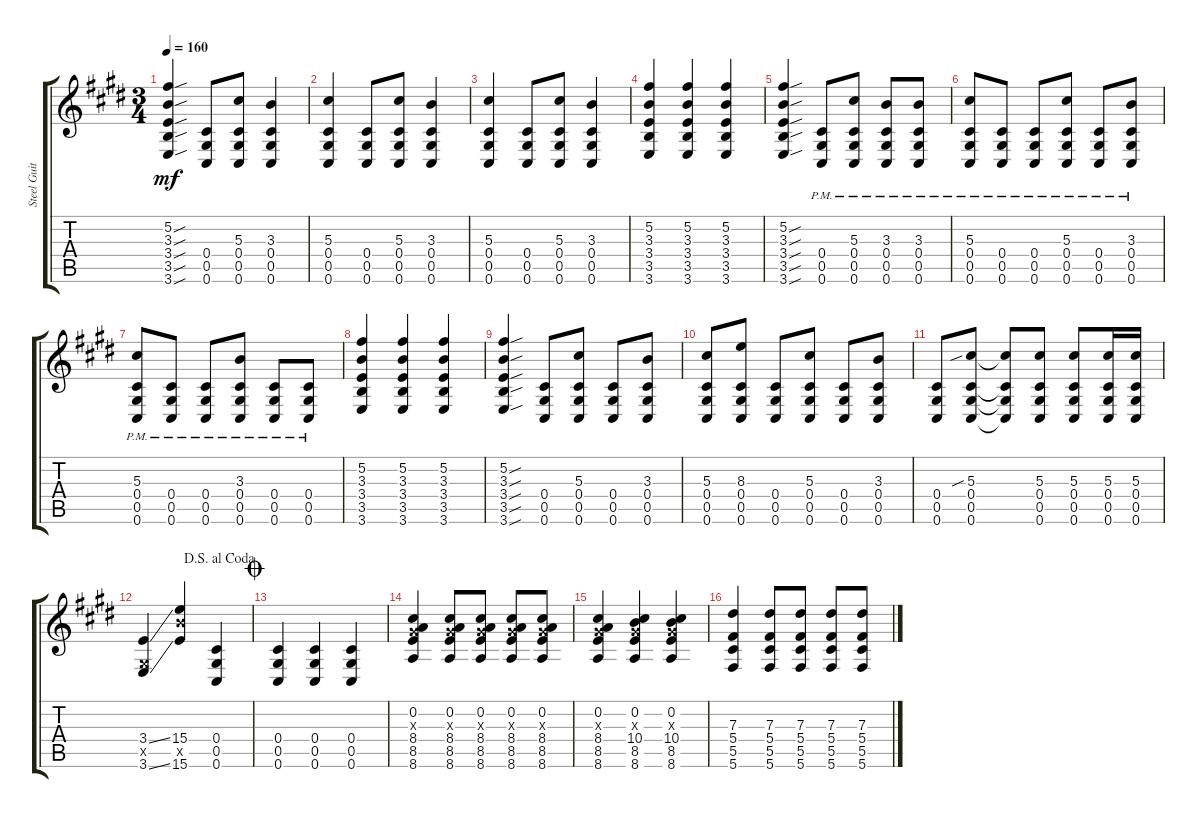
\track ("Steel Guitar" "Steel Guit") {instrument acousticguitarsteel}
\staff {score tabs}
\tuning (E4 Db4 Ab3 Db3 Ab2 Db2) {hide}
\ts (3 4)
\tempo 160
\clef g2
\ks c#minor
(5.2{sou} 3.3{sou} 3.4{sou} 3.5{sou} 3.6{sou}).4{dy mf} (0.4 0.5 0.6).8 (5.3 0.4 0.5 0.6).8 (3.3 0.4 0.5 0.6).4 |
(5.3 0.4 0.5 0.6).4 (0.4 0.5 0.6).8 (5.3 0.4 0.5 0.6).8 (3.3 0.4 0.5 0.6).4 |
(5.3 0.4 0.5 0.6).4 (0.4 0.5 0.6).8 (5.3 0.4 0.5 0.6).8 (3.3 0.4 0.5 0.6).4 |
(5.2 3.3 3.4 3.5 3.6).4 (5.2 3.3 3.4 3.5 3.6).4 (5.2 3.3 3.4 3.5 3.6).4 |
(5.2{sou} 3.3{sou} 3.4{sou} 3.5{sou} 3.6{sou}).4 (0.4{pm} 0.5{pm} 0.6{pm}).8 (5.3{pm} 0.4{pm} 0.5{pm} 0.6{pm}).8 (3.3{pm} 0.4{pm} 0.5{pm} 0.6{pm}).8 (3.3{pm} 0.4{pm} 0.5{pm} 0.6{pm}).8 |
(5.3{pm} 0.4{pm} 0.5{pm} 0.6{pm}).8 (0.4{pm} 0.5{pm} 0.6{pm}).8 (0.4{pm} 0.5{pm} 0.6{pm}).8 (5.3{pm} 0.4{pm} 0.5{pm} 0.6{pm}).8 (0.4{pm} 0.5{pm} 0.6{pm}).8 (3.3{pm} 0.4{pm} 0.5{pm} 0.6{pm}).8 |
(5.3{pm} 0.4{pm} 0.5{pm} 0.6{pm}).8 (0.4{pm} 0.5{pm} 0.6{pm}).8 (0.4{pm} 0.5{pm} 0.6{pm}).8 (3.3{pm} 0.4{pm} 0.5{pm} 0.6{pm}).8 (0.4{pm} 0.5{pm} 0.6{pm}).8 (0.4{pm} 0.5{pm} 0.6{pm}).8 |
(5.2 3.3 3.4 3.5 3.6).4 (5.2 3.3 3.4 3.5 3.6).4 (5.2 3.3 3.4 3.5 3.6).4 |
(5.2{sou} 3.3{sou} 3.4{sou} 3.5{sou} 3.6{sou}).4 (0.4 0.5 0.6).8 (5.3 0.4 0.5 0.6).8 (0.4 0.5 0.6).8 (3.3 0.4 0.5 0.6).8 |
(5.3 0.4 0.5 0.6).8 (8.3 0.4 0.5 0.6).8 (0.4 0.5 0.6).8 (5.3 0.4 0.5 0.6).8 (0.4 0.5 0.6).8 (3.3 0.4 0.5 0.6).8 |
(0.4 0.5 0.6).8 (5.3{sib} 0.4 0.5 0.6).8 (5.3{t} 0.4{t} 0.5{t} 0.6{t}).8 (5.3 0.4 0.5 0.6).8 (5.3 0.4 0.5 0.6).8 (5.3 0.4 0.5 0.6).16 (5.3 0.4 0.5 0.6).16 |
\jump dalsegnoalcoda
(3.4{ss} 0.5{x} 3.6{ss}).4 (15.4 15.5{x} 15.6).4 (0.4 0.5 0.6).4 |
\jump coda
(0.4 0.5 0.6).4 (0.4 0.5 0.6).4 (0.4 0.5 0.6).4 |
(0.2 0.3{x} 8.4 8.5 8.6).4 (0.2 0.3{x} 8.4 8.5 8.6).8 (0.2 0.3{x} 8.4 8.5 8.6).8 (0.2 0.3{x} 8.4 8.5 8.6).8 (0.2 0.3{x} 8.4 8.5 8.6).8 |
(0.2 0.3{x} 8.4 8.5 8.6).4 (0.2 0.3{x} 10.4 8.5 8.6).4 (0.2 0.3{x} 10.4 8.5 8.6).4 |
(7.3 5.4 5.5 5.6).4 (7.3 5.4 5.5 5.6).8 (7.3 5.4 5.5 5.6).8 (7.3 5.4 5.5 5.6).8 (7.3 5.4 5.5 5.6).8
